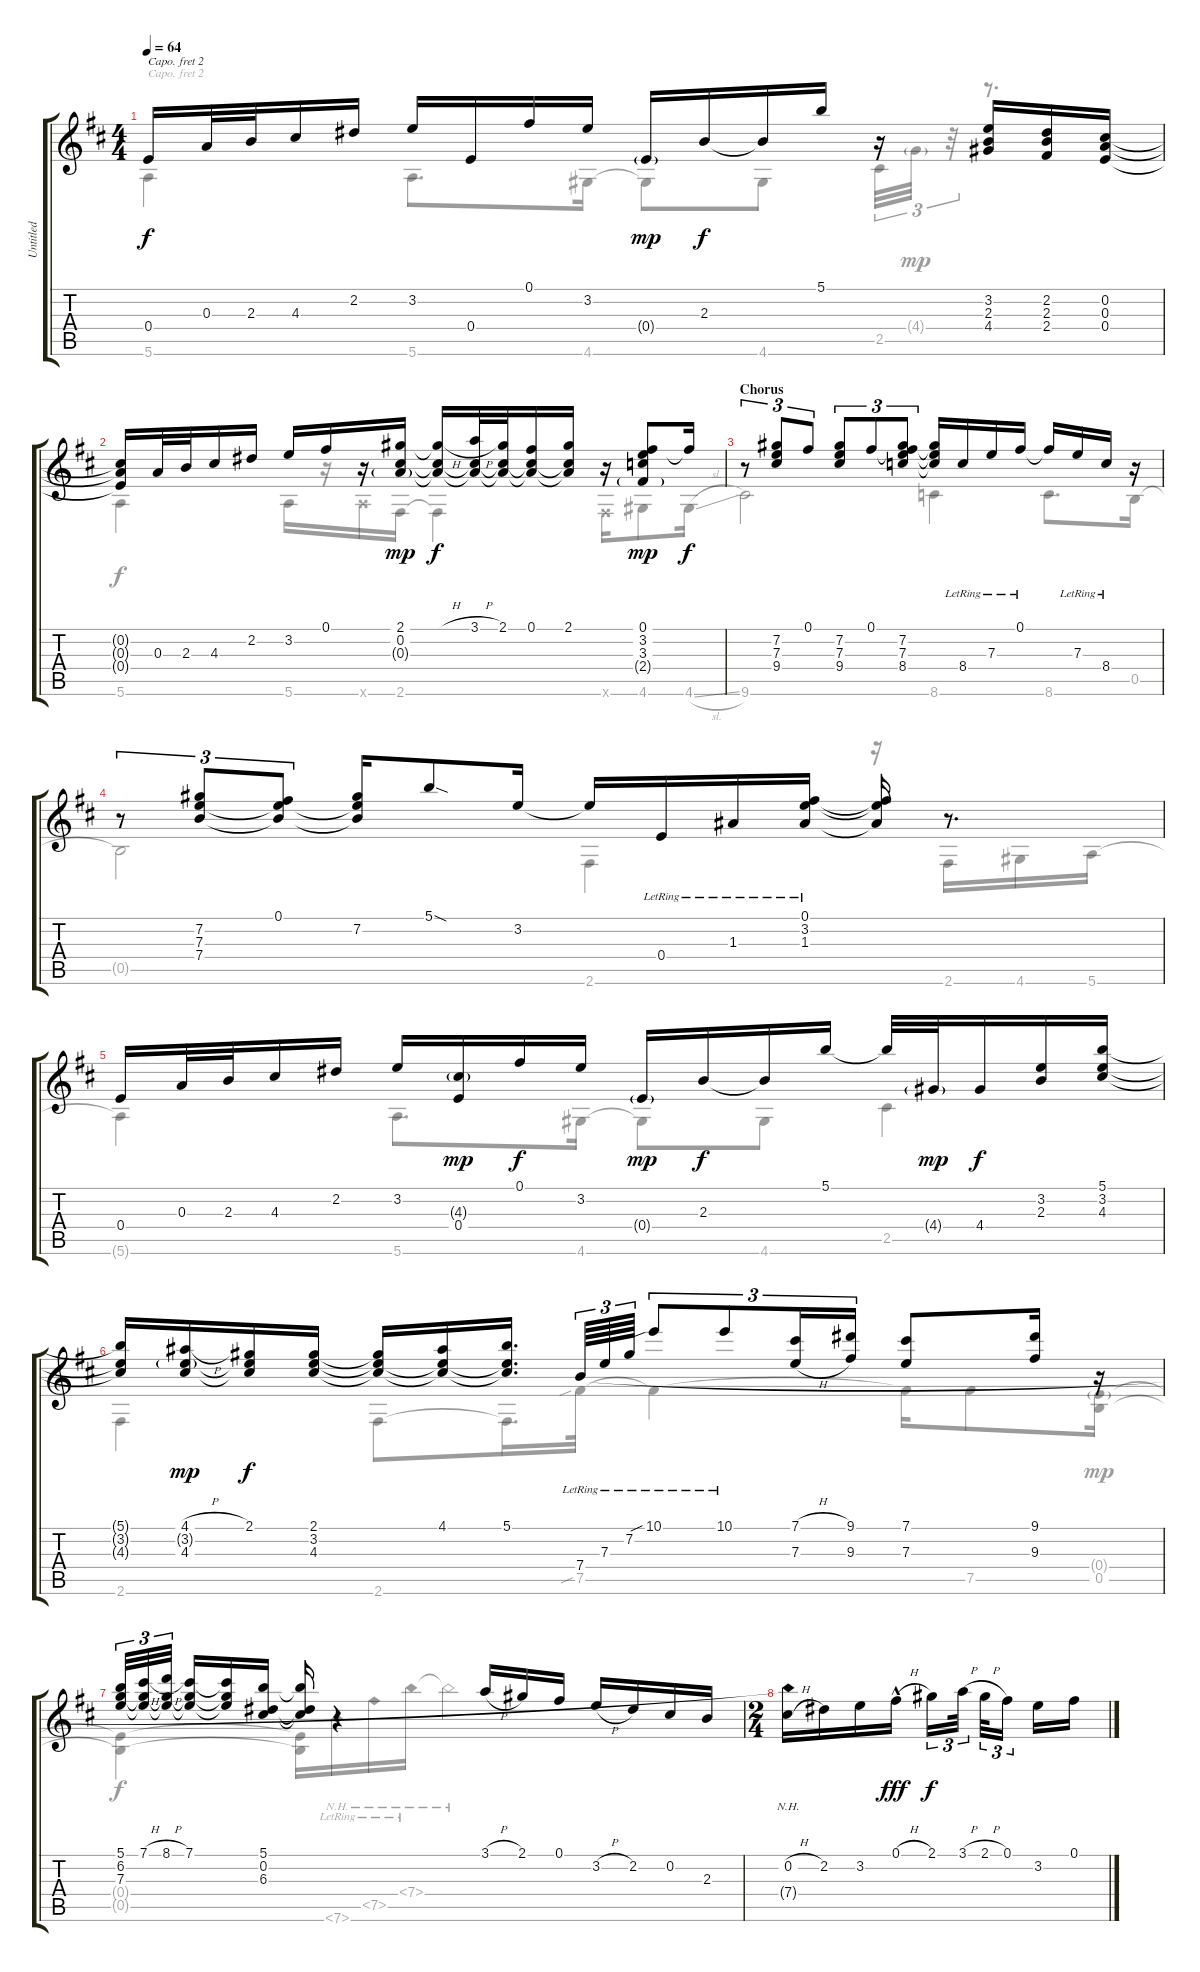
\track ("Untitled" "Untitled") {instrument acousticguitarnylon}
\staff {score tabs}
\capo 2
\tuning (E4 B3 G3 D3 A2 D2) {hide}
\voice
\ts (4 4)
\tempo 64
\clef g2
\ks d
0.4.16{dy f} 0.3.32 2.3.32 4.3.16 2.2.16 3.2.16 0.4.16 0.1.16 3.2.16 0.4{g}.16{dy mp} 2.3.16{dy f} 2.3{t}.16 5.1.16 r.16 (3.2 2.3 4.4).16 (2.2 2.3 2.4).16 (0.2 0.3 0.4).16 |
(0.2{t} 0.3{t} 0.4{t}).16 0.3.32 2.3.32 4.3.16 2.2.16 3.2.16 0.1.16 r.16 (2.1 0.2 0.3{g}).16{dy mp} (2.1{h t} 0.2{t} 0.3{t}).16{dy f} (3.1{h} 0.2{t} 0.3{t}).32 (2.1 0.2{t} 0.3{t}).32 (0.1 0.2{t} 0.3{t}).16 (2.1 0.2{t} 0.3{t}).16 r.16 (0.1 3.2 3.3 2.4{g}).8{dy mp} 0.1{t}.16{dy f} |
\section ("" "Chorus")
r.8{tu (3 2)} (7.2 7.3 9.4).8{tu (3 2)} 0.1.8{tu (3 2)} (7.2 7.3 9.4).8{tu (3 2)} 0.1.8{tu (3 2)} (0.1{t} 7.2 7.3 8.4).8{tu (3 2)} (7.2{t} 7.3{t} 8.4{t}).16 8.4{lr}.16 7.3{lr}.16 0.1{lr}.16 0.1{t}.16 7.3{lr}.16 8.4{lr}.16 r.16 |
r.8{tu (3 2)} (7.2 7.3 7.4).8{tu (3 2)} (0.1 7.3{t} 7.4{t}).8{tu (3 2)} (7.2 7.3{t} 7.4{t}).16 5.1{sod}.8 3.2.16 3.2{t}.16 0.4{lr}.16 1.3{lr}.16 (0.1{lr} 3.2{lr} 1.3{lr}).16 (0.1{t} 3.2{t} 1.3{t}).16 r.8{d} |
0.4.16 0.3.32 2.3.32 4.3.16 2.2.16 3.2.16 (4.3{g} 0.4).16{dy mp} 0.1.16{dy f} 3.2.16 0.4{g}.16{dy mp} 2.3.16{dy f} 2.3{t}.16 5.1.16 5.1{t}.32 4.4{g}.32{dy mp} 4.4.16{dy f} (3.2 2.3).16 (5.1 3.2 4.3).16 |
(5.1{t} 3.2{t} 4.3{t}).16 (4.1{h} 3.2{g} 4.3).16{dy mp} (2.1 3.2{t} 4.3{t}).16{dy f} (2.1 3.2 4.3).16 (2.1{t} 3.2{t} 4.3{t}).16 (4.1 3.2{t} 4.3{t}).16 (5.1 3.2{t} 4.3{t}).16{d beam splitsecondary} 7.4{lr}.64{tu (3 2)} 7.3{lr}.64{tu (3 2)} 7.2{lr}.64{tu (3 2)} 10.1{sib lr}.8{tu (3 2)} 10.1{lr}.8{tu (3 2)} (7.1{h} 7.3{h}).16{tu (3 2)} (9.1 9.3).16{tu (3 2)} (7.1 7.3).8 (9.1 9.3).16 r.16 |
(5.1 6.2 7.3).32{tu (3 2)} (7.1{h} 6.2{t} 7.3{t}).32{tu (3 2)} (8.1{h} 6.2{t} 7.3{t}).32{tu (3 2) beam splitsecondary} (7.1 6.2{t} 7.3{t}).16 (7.1{t} 6.2{t} 7.3{t}).16 (5.1 0.2 6.3).16 (5.1{t} 0.2{t} 6.3{t}).16 r.4 3.1{h}.16 2.1.16 0.1.16 3.2{h}.16 2.2.16 0.2.16 2.3.16 |
\ts (2 4)
(0.2{h} 7.4{nh t}).16 2.2.16 3.2.16 0.1{h hac}.16{dy fff} 2.1.16{tu (3 2) dy f} 3.1{h}.32{tu (3 2) beam splitsecondary} 2.1{h}.32{tu (3 2)} 0.1.16{tu (3 2) beam splitsecondary} 3.2.16 0.1.16
\voice
\clef g2
\ottava regular
\simile none
\ks d
5.6{t}.4{dy f} 5.6.8{d} 4.6.16 4.6{t}.8 4.6.8 2.5.32{tu (3 2)} 4.4{g}.32{tu (3 2) dy mp} r.32{tu (3 2)} r.8{d} |
5.6.4{dy f} 5.6.16 r.16 5.6{x}.16 2.6.16 2.6{t}.4 2.6{x}.16 4.6.8 4.6{sl}.16 |
9.6.2 8.6.4 8.6.8{d} 0.5.16 |
0.5{t}.2 2.6.4 r.16 2.6.16 4.6.16 5.6.16 |
5.6{t}.4 5.6.8{d} 4.6.16 4.6{t}.8 4.6.8 2.5.4 |
2.6.4 2.6.8 2.6{t}.16{d} 7.5{sib}.32 7.5{t}.4 7.5{t}.16 7.5.8 (0.4{g} 0.5).16{dy mp} |
(0.4{t} 0.5{t}).4{dy f} (0.4{t} 0.5{t}).16 7.6{nh lr}.16 7.5{nh lr}.16 7.4{nh lr}.16 7.4{nh t}.2 |
